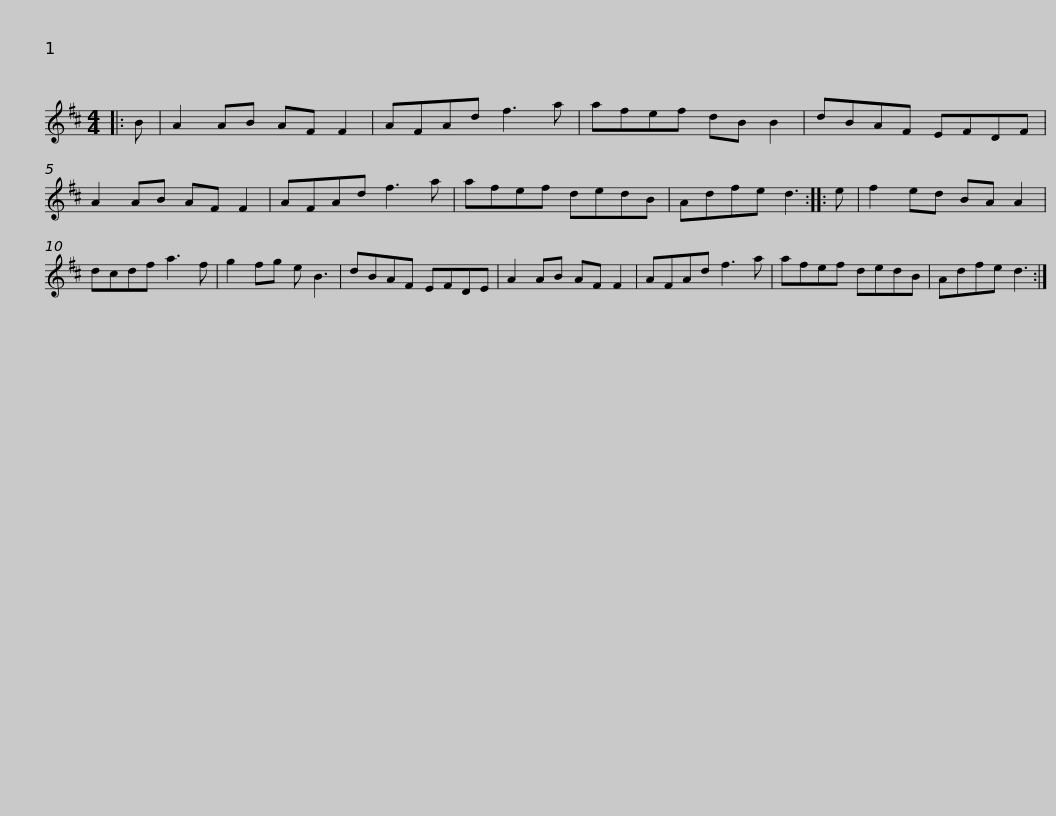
X:1
L:1/8
M:4/4
I:linebreak $
K:D
V:1 treble
V:1
|: B | A2 AB AF F2 | AFAd f3 a | afef dB B2 | dBAF EFDF | %5
 A2 AB AF F2 | AFAd f3 a |$ afef dedB | Adfe d3 :: e | %10
 f2 ed BA A2 | dcdf a3 f | g2 fg e B3 | dBAF EFDE |$ A2 AB AF F2 | %15
 AFAd f3 a | afef dedB | Adfe d3 :| %18
